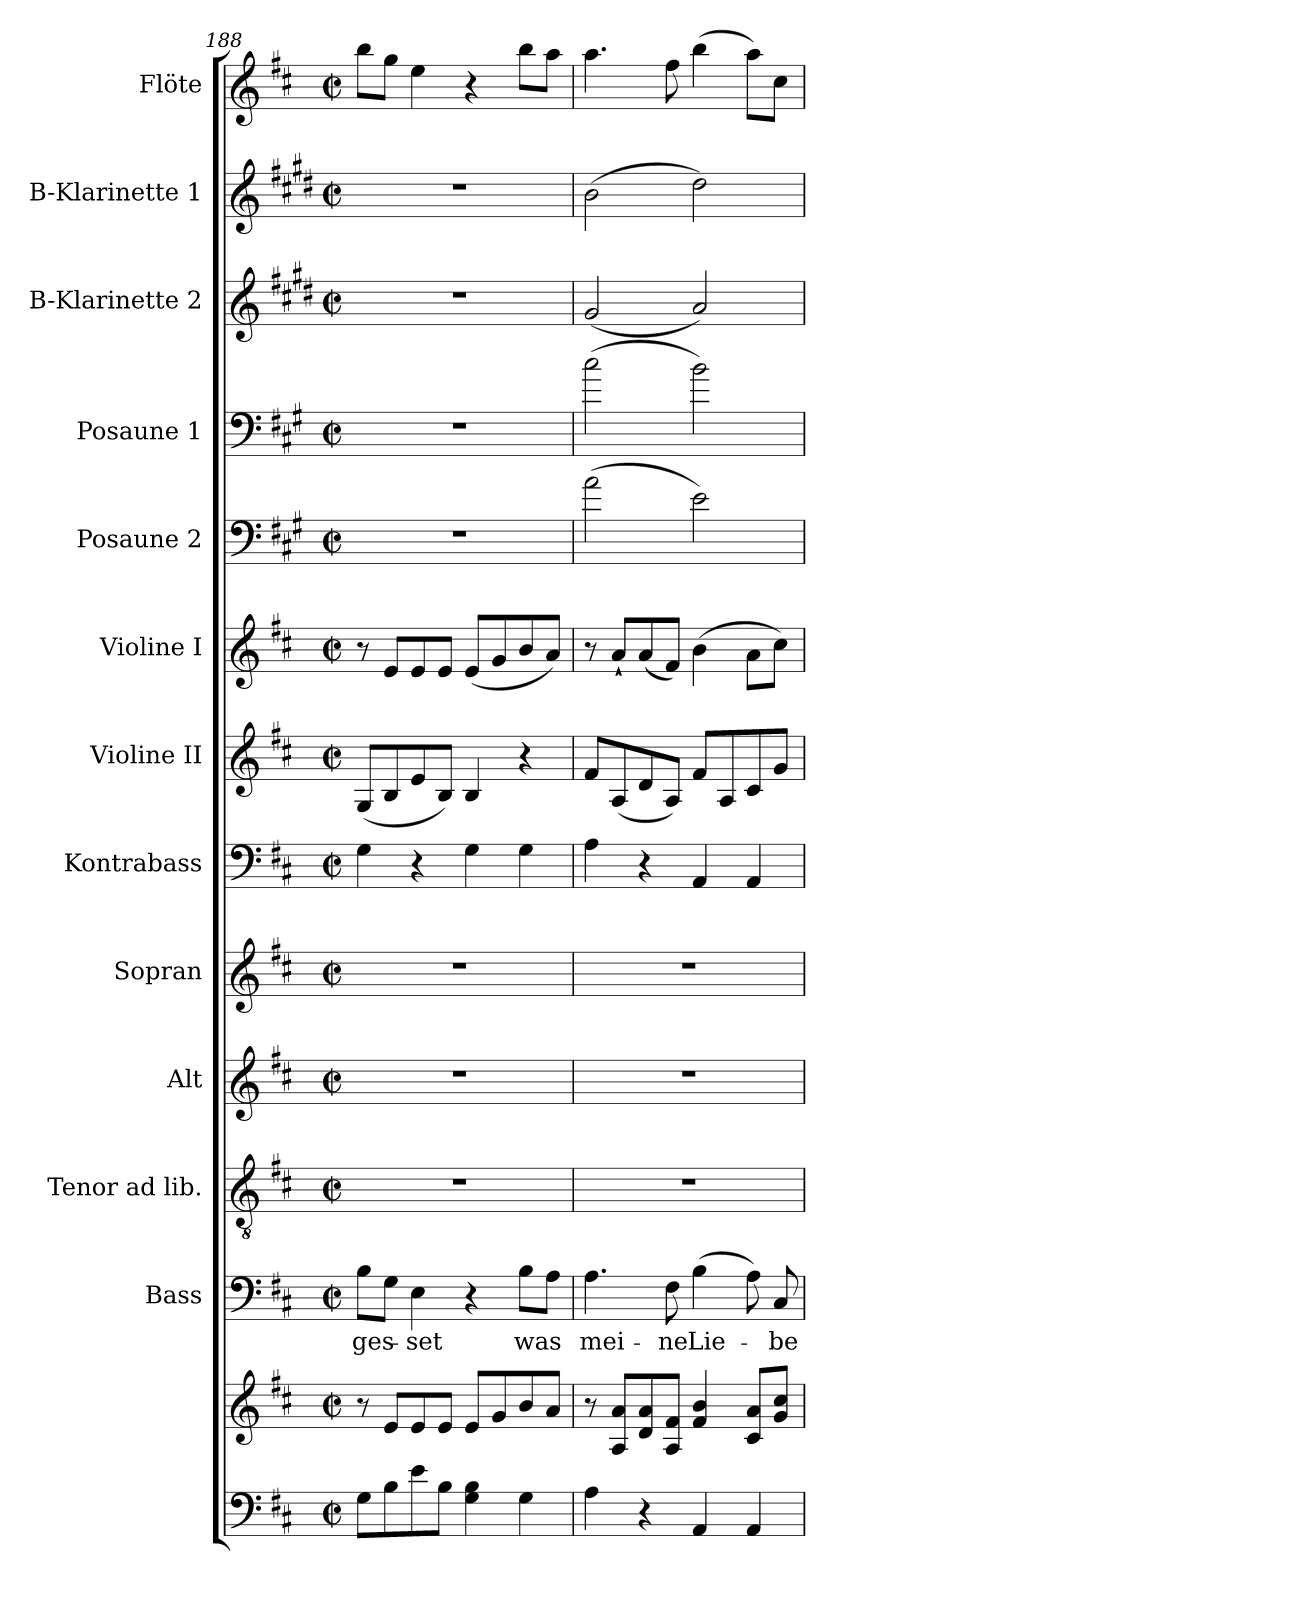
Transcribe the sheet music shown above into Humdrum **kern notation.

**kern	**kern	**kern	**text	**kern	**kern	**kern	**kern	**kern	**kern	**kern	**kern	**kern	**kern	**kern
*part13	*part13	*part12	*part12	*part11	*part10	*part9	*part8	*part7	*part6	*part5	*part4	*part3	*part2	*part1
*staff14	*staff13	*staff12	*staff12	*staff11	*staff10	*staff9	*staff8	*staff7	*staff6	*staff5	*staff4	*staff3	*staff2	*staff1
*	*	*I"Bass	*	*I"Tenor ad lib.	*I"Alt	*I"Sopran	*I"Kontrabass	*I"Violine II	*I"Violine I	*I"Posaune 2	*I"Posaune 1	*I"B-Klarinette 2	*I"B-Klarinette 1	*I"Flöte
*	*	*I'B.	*	*I'T.	*I'A.	*I'S.	*I'Kb.	*I'Vl. II	*I'Vl. I	*I'Pos 2	*I'Pos. 1	*I'B Kl. 2	*I'B Kl. 1	*I'Fl.
*clefF4	*clefG2	*clefF4	*	*clefGv2	*clefG2	*clefG2	*clefF4	*clefG2	*clefG2	*clefF4	*clefF4	*clefG2	*clefG2	*clefG2
*	*	*	*	*	*	*	*ITrd7c12	*	*	*ITrd4c7	*ITrd4c7	*ITrd1c2	*ITrd1c2	*
*k[f#c#]	*k[f#c#]	*k[f#c#]	*	*k[f#c#]	*k[f#c#]	*k[f#c#]	*k[f#c#]	*k[f#c#]	*k[f#c#]	*k[f#c#]	*k[f#c#]	*k[f#c#]	*k[f#c#]	*k[f#c#]
*D:	*D:	*D:	*	*D:	*D:	*D:	*D:	*D:	*D:	*D:	*D:	*D:	*D:	*D:
*M2/2	*M2/2	*M2/2	*	*M2/2	*M2/2	*M2/2	*M2/2	*M2/2	*M2/2	*M2/2	*M2/2	*M2/2	*M2/2	*M2/2
*met(c|)	*met(c|)	*met(c|)	*	*met(c|)	*met(c|)	*met(c|)	*met(c|)	*met(c|)	*met(c|)	*met(c|)	*met(c|)	*met(c|)	*met(c|)	*met(c|)
=188	=188	=188	=188	=188	=188	=188	=188	=188	=188	=188	=188	=188	=188	=188
!	!	!	!LO:LY:b	!	!	!	!	!	!	!	!	!	!	!
8G\L	8r	8B\L	-ges-	1r	1r	1r	4GG\	(<8G/L	8r	1r	1r	1r	1r	8bb\L
8B\	8e/L	8G\J	.	.	.	.	.	8B/	8e/L	.	.	.	.	8gg\J
!	!	!	!LO:LY:b	!	!	!	!	!	!	!	!	!	!	!
8e\	8e/	4E\	-set	.	.	.	4r	8e/	8e/	.	.	.	.	4ee\
8B\J	8e/J	.	.	.	.	.	.	8B/J)	8e/J	.	.	.	.	.
4G\ 4B\	8e/L	4r	.	.	.	.	4GG\	4B/	(<8e/L	.	.	.	.	4r
.	8g/	.	.	.	.	.	.	.	8g/	.	.	.	.	.
!	!	!	!LO:LY:b	!	!	!	!	!	!	!	!	!	!	!
4G\	8b/	8B\L	was	.	.	.	4GG\	4r	8b/	.	.	.	.	8bb\L
.	8a/J	8A\J	.	.	.	.	.	.	8a/J)	.	.	.	.	8aa\J
=189	=189	=189	=189	=189	=189	=189	=189	=189	=189	=189	=189	=189	=189	=189
!	!	!	!LO:LY:b	!	!	!	!	!	!	!	!	!	!	!
4A\	8r	4.A\	mei-	1r	1r	1r	4AA\	8f#/L	8r	(>2d\	(>2f#\	(<2f#/	(>2a\	4.aa\
.	8A/ 8a/L	.	.	.	.	.	.	(<8A/	8a`</L	.	.	.	.	.
4r	8d/ 8a/	.	.	.	.	.	4r	8d/	(<8a/	.	.	.	.	.
!	!	!	!LO:LY:b	!	!	!	!	!	!	!	!	!	!	!
.	8A/ 8f#/J	8F#\	-ne	.	.	.	.	8A/J)	8f#/J)	.	.	.	.	8ff#\
!	!	!	!LO:LY:b	!	!	!	!	!	!	!	!	!	!	!
4AA/	4f#/ 4b/	(>4B\	Lie-	.	.	.	4AAA/	8f#/L	(>4b\	2A\)	2e\)	2g/)	2cc#\)	(>4bb\
.	.	.	.	.	.	.	.	8A/	.	.	.	.	.	.
4AA/	8c#/ 8a/L	8A\)	.	.	.	.	4AAA/	8c#/	8a\L	.	.	.	.	8aa\L)
!	!	!	!LO:LY:b	!	!	!	!	!	!	!	!	!	!	!
.	8g/ 8cc#/J	8C#/	-be	.	.	.	.	8g/J	8cc#\J)	.	.	.	.	8cc#\J
=	=	=	=	=	=	=	=	=	=	=	=	=	=	=
*-	*-	*-	*-	*-	*-	*-	*-	*-	*-	*-	*-	*-	*-	*-
